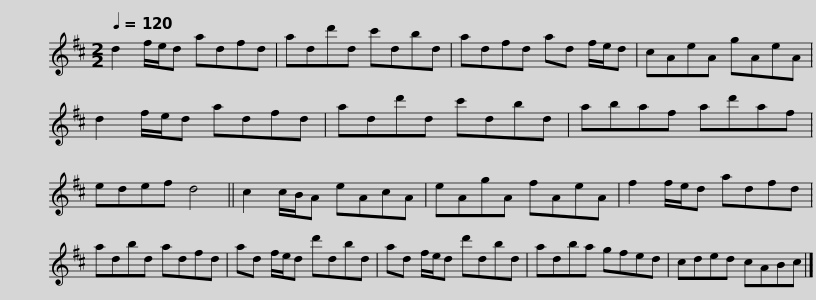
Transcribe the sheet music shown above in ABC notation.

X:1
L:1/8
Q:1/4=120
M:2/2
I:linebreak $
K:D
V:1 treble
V:1
 d2 f/e/d adfd | add'd c'dbd | adfd ad f/e/d | cAeA gAeA | d2 f/e/d adfd |$ %5
 add'd c'dbd | abaf ad'af | edef d4 || c2 c/B/A eAcA | eAgA fAeA |$ %10
 f2 f/e/d adfd | adbd adfd | ad f/e/d d'dbd | ad f/e/d d'dbd | adba gfed |$ %15
 cded cABc |] %16
